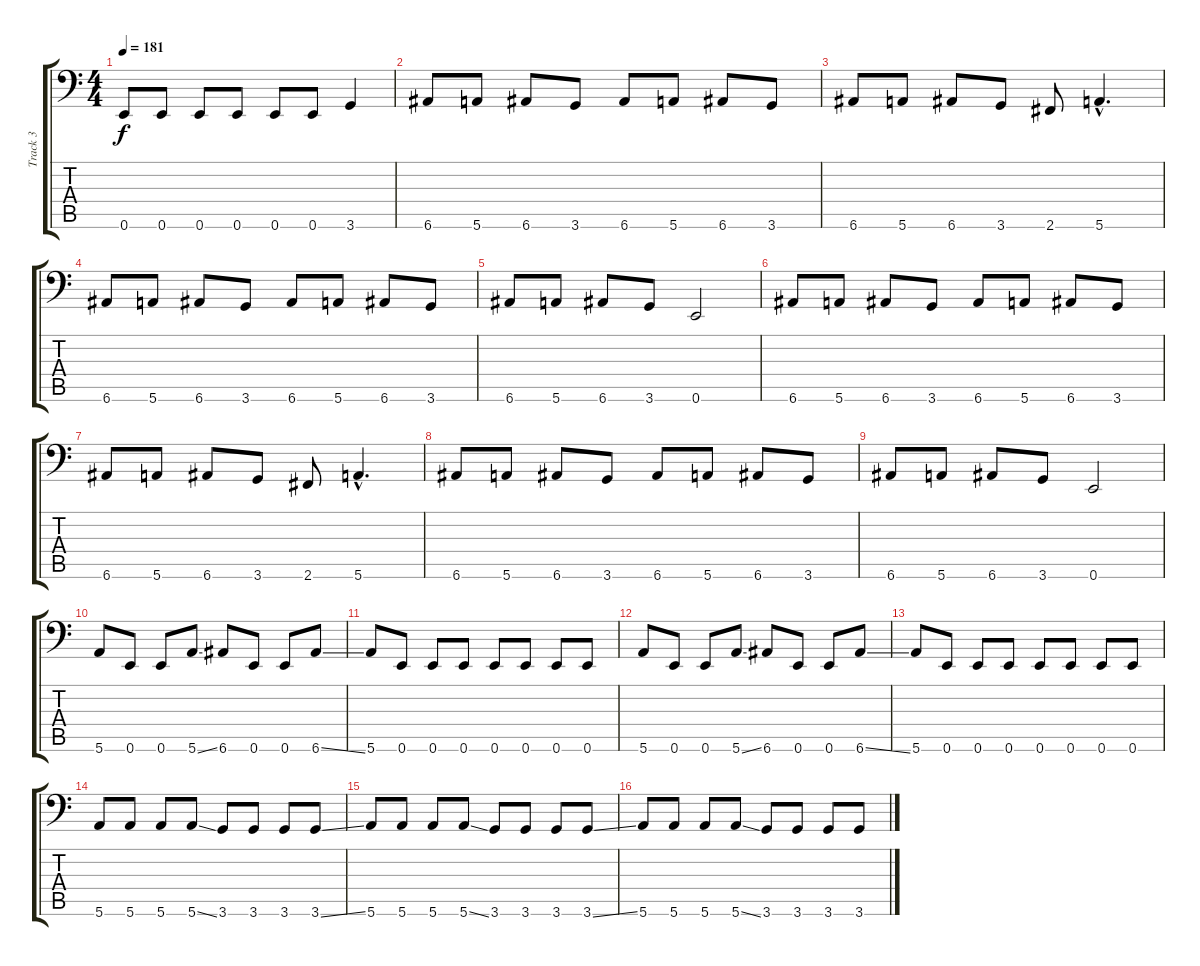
\track ("Track 3" "Track 3") {instrument slapbass1}
\staff {score tabs}
\tuning (E3 B2 G2 D2 A1 E1) {hide}
\ts (4 4)
\tempo 181
\clef f4
\ks c
0.6.8{dy f} 0.6.8 0.6.8 0.6.8 0.6.8 0.6.8 3.6.4 |
6.6.8 5.6.8 6.6.8 3.6.8 6.6.8 5.6.8 6.6.8 3.6.8 |
6.6.8 5.6.8 6.6.8 3.6.8 2.6.8 5.6{hac}.4{d} |
6.6.8 5.6.8 6.6.8 3.6.8 6.6.8 5.6.8 6.6.8 3.6.8 |
6.6.8 5.6.8 6.6.8 3.6.8 0.6.2 |
6.6.8 5.6.8 6.6.8 3.6.8 6.6.8 5.6.8 6.6.8 3.6.8 |
6.6.8 5.6.8 6.6.8 3.6.8 2.6.8 5.6{hac}.4{d} |
6.6.8 5.6.8 6.6.8 3.6.8 6.6.8 5.6.8 6.6.8 3.6.8 |
6.6.8 5.6.8 6.6.8 3.6.8 0.6.2 |
5.6.8 0.6.8 0.6.8 5.6{ss}.8 6.6.8 0.6.8 0.6.8 6.6{ss}.8 |
5.6.8 0.6.8 0.6.8 0.6.8 0.6.8 0.6.8 0.6.8 0.6.8 |
5.6.8 0.6.8 0.6.8 5.6{ss}.8 6.6.8 0.6.8 0.6.8 6.6{ss}.8 |
5.6.8 0.6.8 0.6.8 0.6.8 0.6.8 0.6.8 0.6.8 0.6.8 |
5.6.8 5.6.8 5.6.8 5.6{ss}.8 3.6.8 3.6.8 3.6.8 3.6{ss}.8 |
5.6.8 5.6.8 5.6.8 5.6{ss}.8 3.6.8 3.6.8 3.6.8 3.6{ss}.8 |
5.6.8 5.6.8 5.6.8 5.6{ss}.8 3.6.8 3.6.8 3.6.8 3.6{ss}.8
